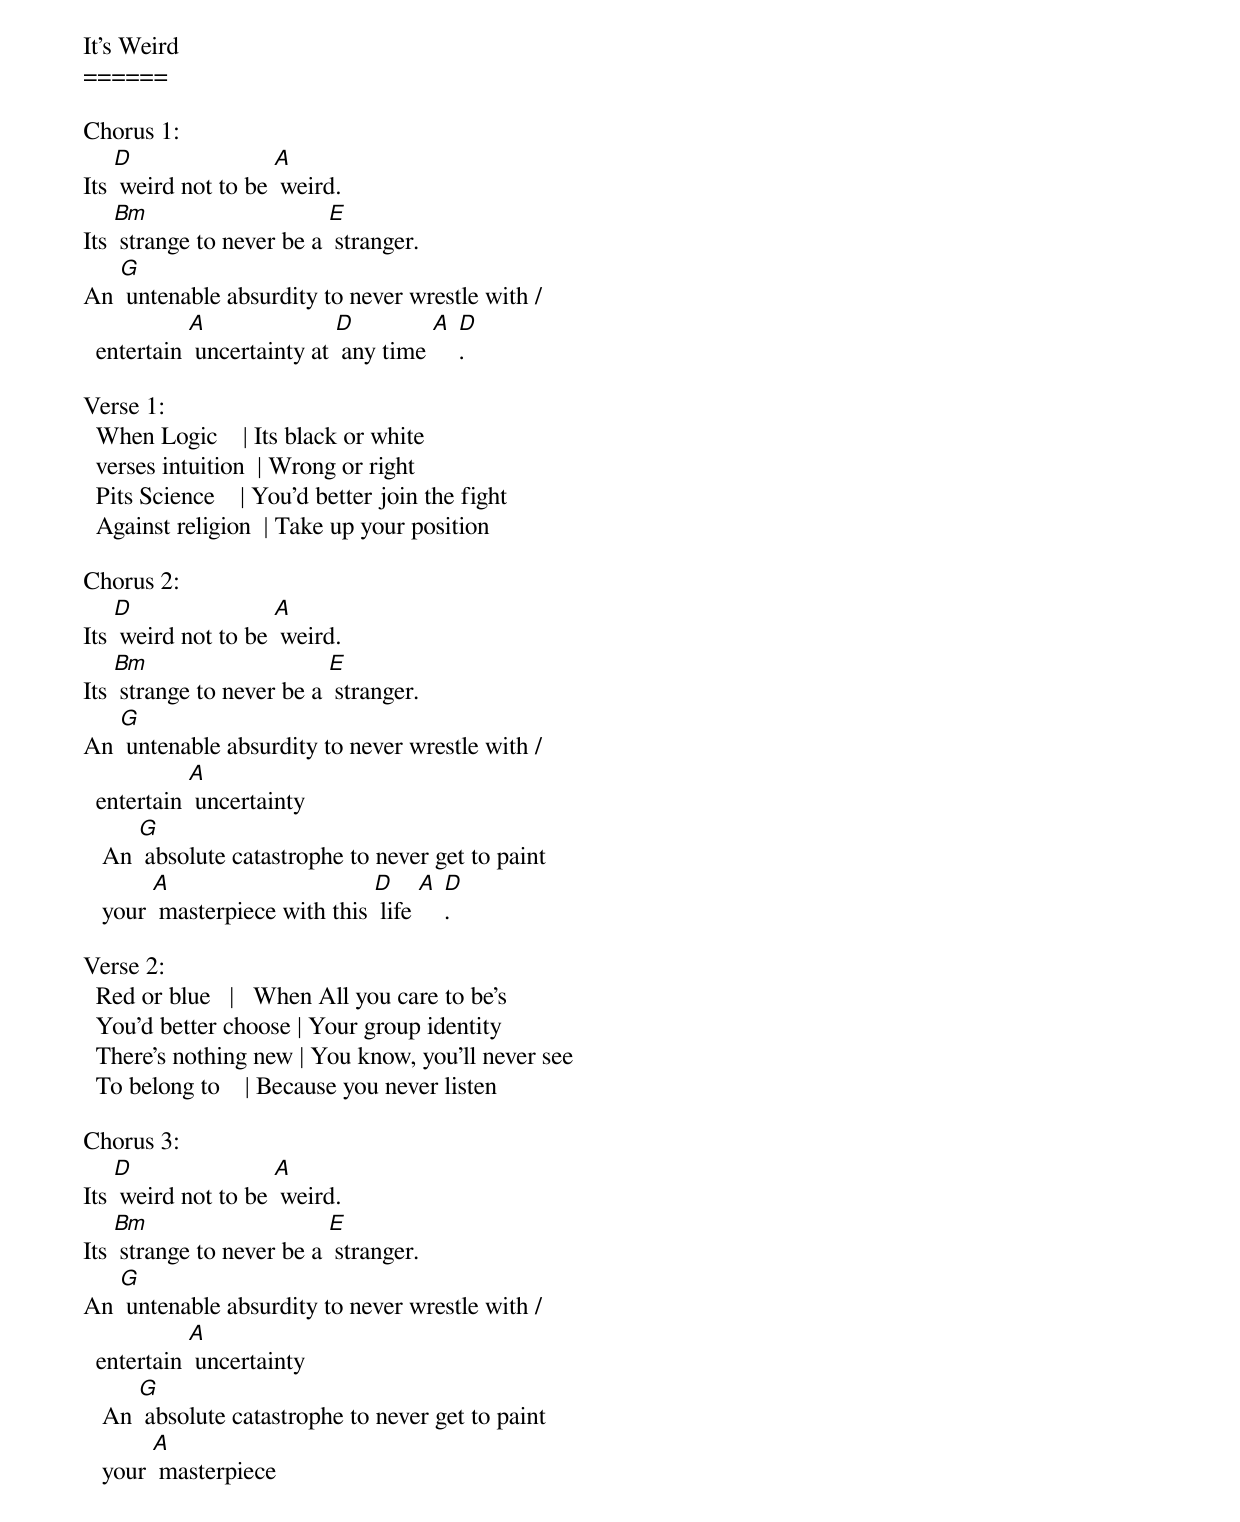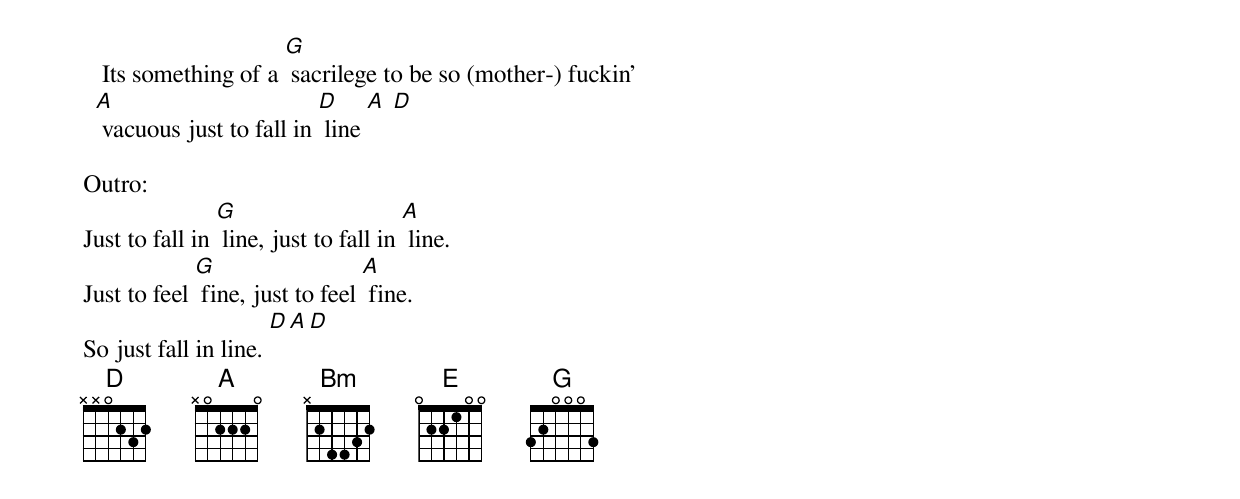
It's Weird
======

Chorus 1:
Its [D] weird not to be [A] weird.
Its [Bm] strange to never be a [E] stranger.
An [G] untenable absurdity to never wrestle with /
  entertain [A] uncertainty at [D] any time [A] [D].

Verse 1:
  When Logic    | Its black or white
  verses intuition  | Wrong or right
  Pits Science    | You'd better join the fight
  Against religion  | Take up your position

Chorus 2:
Its [D] weird not to be [A] weird.
Its [Bm] strange to never be a [E] stranger.
An [G] untenable absurdity to never wrestle with /
  entertain [A] uncertainty
   An [G] absolute catastrophe to never get to paint
   your [A] masterpiece with this [D] life [A] [D].

Verse 2:
  Red or blue   |   When All you care to be’s
  You’d better choose | Your group identity
  There’s nothing new | You know, you’ll never see
  To belong to    | Because you never listen

Chorus 3:
Its [D] weird not to be [A] weird.
Its [Bm] strange to never be a [E] stranger.
An [G] untenable absurdity to never wrestle with /
  entertain [A] uncertainty
   An [G] absolute catastrophe to never get to paint
   your [A] masterpiece
   Its something of a [G] sacrilege to be so (mother-) fuckin’
  [A] vacuous just to fall in [D] line [A] [D]

Outro:
Just to fall in [G] line, just to fall in [A] line.
Just to feel [G] fine, just to feel [A] fine.
So just fall in line. [D A D]
